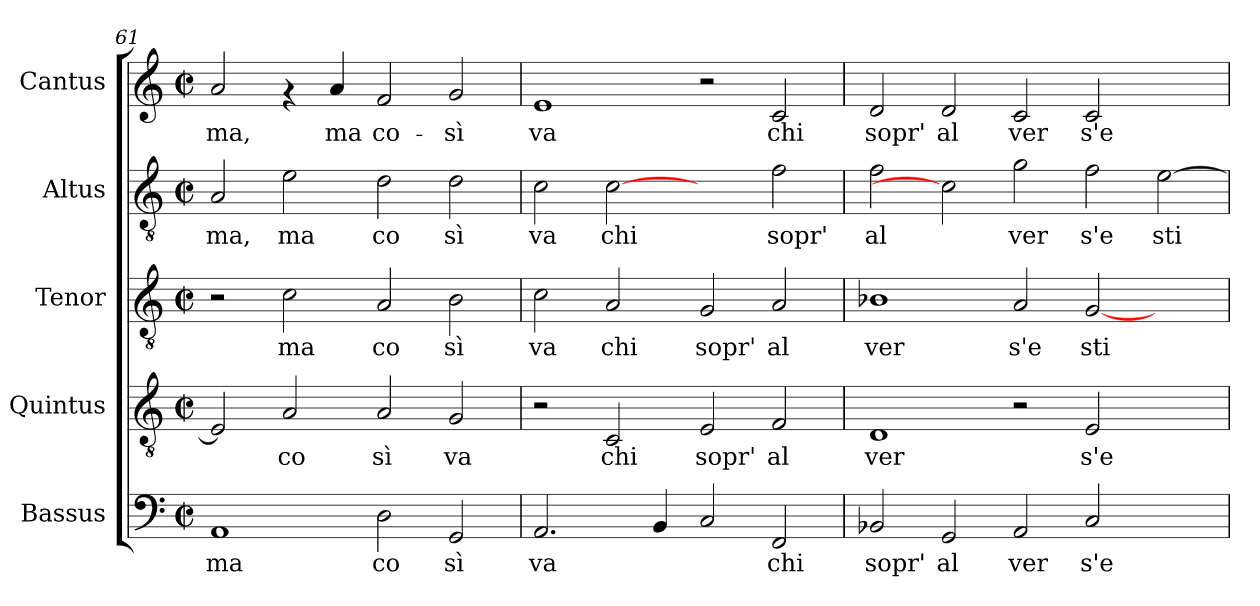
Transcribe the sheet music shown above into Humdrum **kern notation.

**kern	**text	**kern	**text	**kern	**text	**kern	**text	**kern	**text
*part5	*part5	*part4	*part4	*part3	*part3	*part2	*part2	*part1	*part1
*staff5	*staff5	*staff4	*staff4	*staff3	*staff3	*staff2	*staff2	*staff1	*staff1
*I"Bassus	*	*I"Quintus	*	*I"Tenor	*	*I"Altus	*	*I"Cantus	*
*clefF4	*	*clefGv2	*	*clefGv2	*	*clefGv2	*	*clefG2	*
*k[]	*	*k[]	*	*k[]	*	*k[]	*	*k[]	*
*C:	*	*C:	*	*C:	*	*C:	*	*C:	*
*M2/2	*	*M2/2	*	*M2/2	*	*M2/2	*	*M2/2	*
*met(c|)	*	*met(c|)	*	*met(c|)	*	*met(c|)	*	*met(c|)	*
=61	=61	=61	=61	=61	=61	=61	=61	=61	=61
!	!LO:LY:b	!	!LO:LY:b	!	!	!	!LO:LY:b	!	!LO:LY:b:cj
1AA	ma	2E/]	.	2r	.	2A/	ma,	2a/	ma,
!	!	!	!LO:LY:b	!	!LO:LY:b:cj	!	!LO:LY:b	!	!
.	.	2A/	co	2c\	ma	2e\	ma	4rf	.
!	!	!	!	!	!	!	!	!	!LO:LY:b:cj
.	.	.	.	.	.	.	.	4a/	ma
!	!LO:LY:b	!	!LO:LY:b	!	!LO:LY:b:cj	!	!LO:LY:b	!	!LO:LY:b:cj
2D\	co	2A/	sì	2A/	co	2d\	co	2f/	co-
!	!LO:LY:b	!	!LO:LY:b	!	!LO:LY:b:cj	!	!LO:LY:b	!	!LO:LY:b:cj
2GG/	sì	2G/	va	2B\	sì	2d\	sì	2g/	-sì
=62	=62	=62	=62	=62	=62	=62	=62	=62	=62
!	!LO:LY:b	!	!	!	!LO:LY:b:cj	!	!LO:LY:b	!	!LO:LY:b:cj
2.AA/	va	2r	.	2c\	va	2c\	va	1e	va
!	!	!	!LO:LY:b	!	!LO:LY:b:cj	!	!LO:LY:b	!	!
.	.	2C/	chi	2A/	chi	[2c	chi	.	.
!	!LO:LY:b	!	!	!	!	!	!	!	!
4BB/	.	.	.	.	.	.	.	.	.
!	!LO:LY:b	!	!LO:LY:b	!	!LO:LY:b:cj	!	!	!	!
2C/	.	2E/	sopr'	2G/	sopr'	2ryy	.	2r	.
!	!LO:LY:b	!	!LO:LY:b	!	!LO:LY:b:cj	!	!LO:LY:b	!	!LO:LY:b:cj
2FF/	chi	2F/	al	2A/	al	2f\	sopr'	2c/	chi
=63	=63	=63	=63	=63	=63	=63	=63	=63	=63
!	!LO:LY:b	!	!LO:LY:b	!	!LO:LY:b:cj	!	!LO:LY:b	!	!LO:LY:b:cj
2BB-/	sopr'	1D	ver	1B-X	ver	2f\	al	2d/	sopr'
!	!LO:LY:b	!	!	!	!	!	!	!	!LO:LY:b:cj
2GG/	al	.	.	.	.	2c]	.	2d/	al
!	!LO:LY:b	!	!	!	!LO:LY:b:cj	!	!LO:LY:b	!	!LO:LY:b:cj
2AA/	ver	2r	.	2A/	s'e	2g\	ver	2c/	ver
!	!LO:LY:b	!	!LO:LY:b	!	!LO:LY:b:cj	!	!LO:LY:b	!	!LO:LY:b:cj
2C/	s'e	2E/	s'e	[<2G/	sti	2f\	s'e	2c/	s'e-
!	!	!	!	!	!	!	!LO:LY:b	!	!
2ryy	.	2ryy	.	2ryy	.	[>2e\	sti	2ryy	.
=	=	=	=	=	=	=	=	=	=
*-	*-	*-	*-	*-	*-	*-	*-	*-	*-
